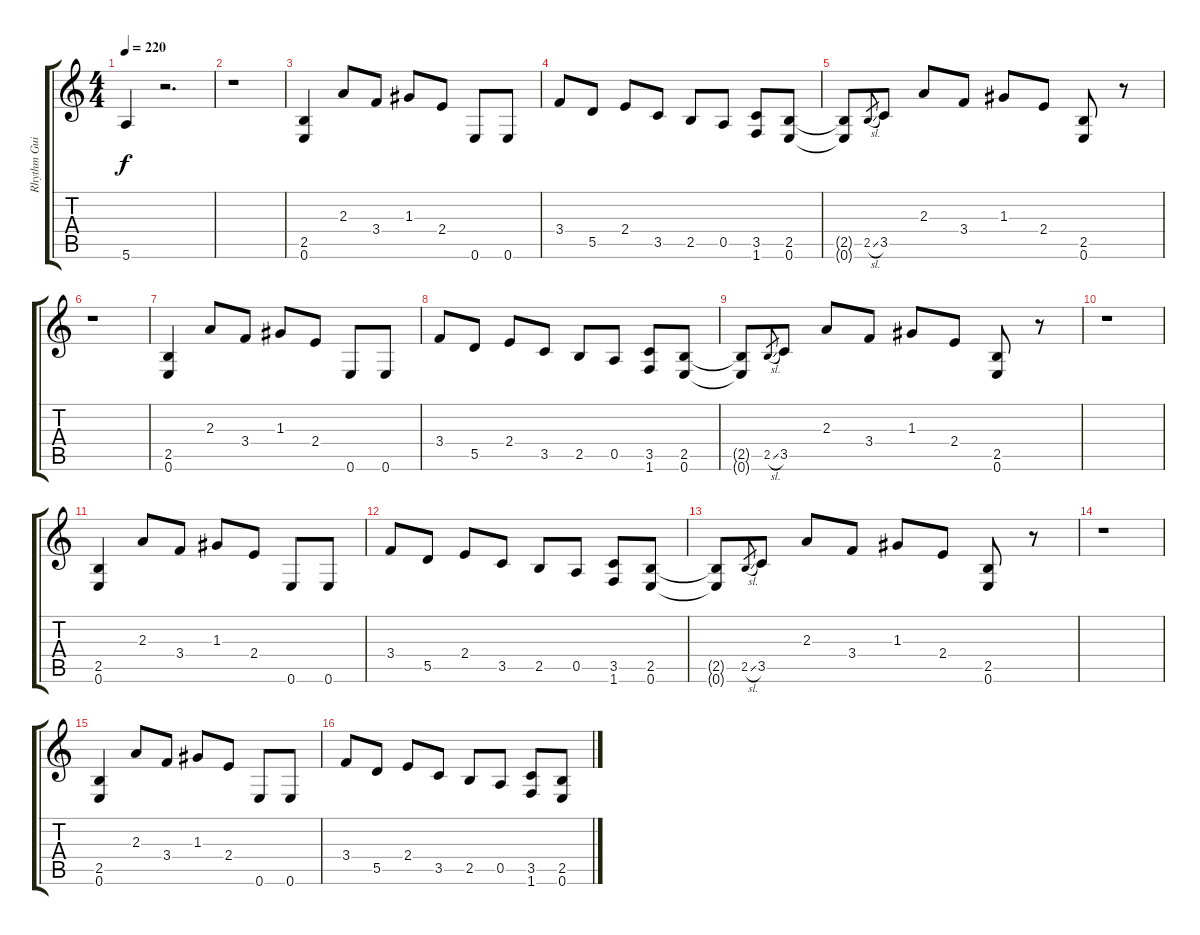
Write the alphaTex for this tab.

\track ("Rhythm Guitar" "Rhythm Gui") {instrument overdrivenguitar}
\staff {score tabs}
\tuning (E4 B3 G3 D3 A2 E2) {hide}
\ts (4 4)
\tempo 220
\clef g2
\ks c
5.6.4{dy f} r.2{d} |
r.1 |
(2.5 0.6).4 2.3.8 3.4.8 1.3.8 2.4.8 0.6.8 0.6.8 |
3.4.8 5.5.8 2.4.8 3.5.8 2.5.8 0.5.8 (3.5 1.6).8 (2.5 0.6).8 |
(2.5{t} 0.6{t}).8 2.5{sl}.8{gr} 3.5.8 2.3.8 3.4.8 1.3.8 2.4.8 (2.5 0.6).8 r.8 |
r.1 |
(2.5 0.6).4 2.3.8 3.4.8 1.3.8 2.4.8 0.6.8 0.6.8 |
3.4.8 5.5.8 2.4.8 3.5.8 2.5.8 0.5.8 (3.5 1.6).8 (2.5 0.6).8 |
(2.5{t} 0.6{t}).8 2.5{sl}.8{gr} 3.5.8 2.3.8 3.4.8 1.3.8 2.4.8 (2.5 0.6).8 r.8 |
r.1 |
(2.5 0.6).4 2.3.8 3.4.8 1.3.8 2.4.8 0.6.8 0.6.8 |
3.4.8 5.5.8 2.4.8 3.5.8 2.5.8 0.5.8 (3.5 1.6).8 (2.5 0.6).8 |
(2.5{t} 0.6{t}).8 2.5{sl}.8{gr} 3.5.8 2.3.8 3.4.8 1.3.8 2.4.8 (2.5 0.6).8 r.8 |
r.1 |
(2.5 0.6).4 2.3.8 3.4.8 1.3.8 2.4.8 0.6.8 0.6.8 |
3.4.8 5.5.8 2.4.8 3.5.8 2.5.8 0.5.8 (3.5 1.6).8 (2.5 0.6).8
